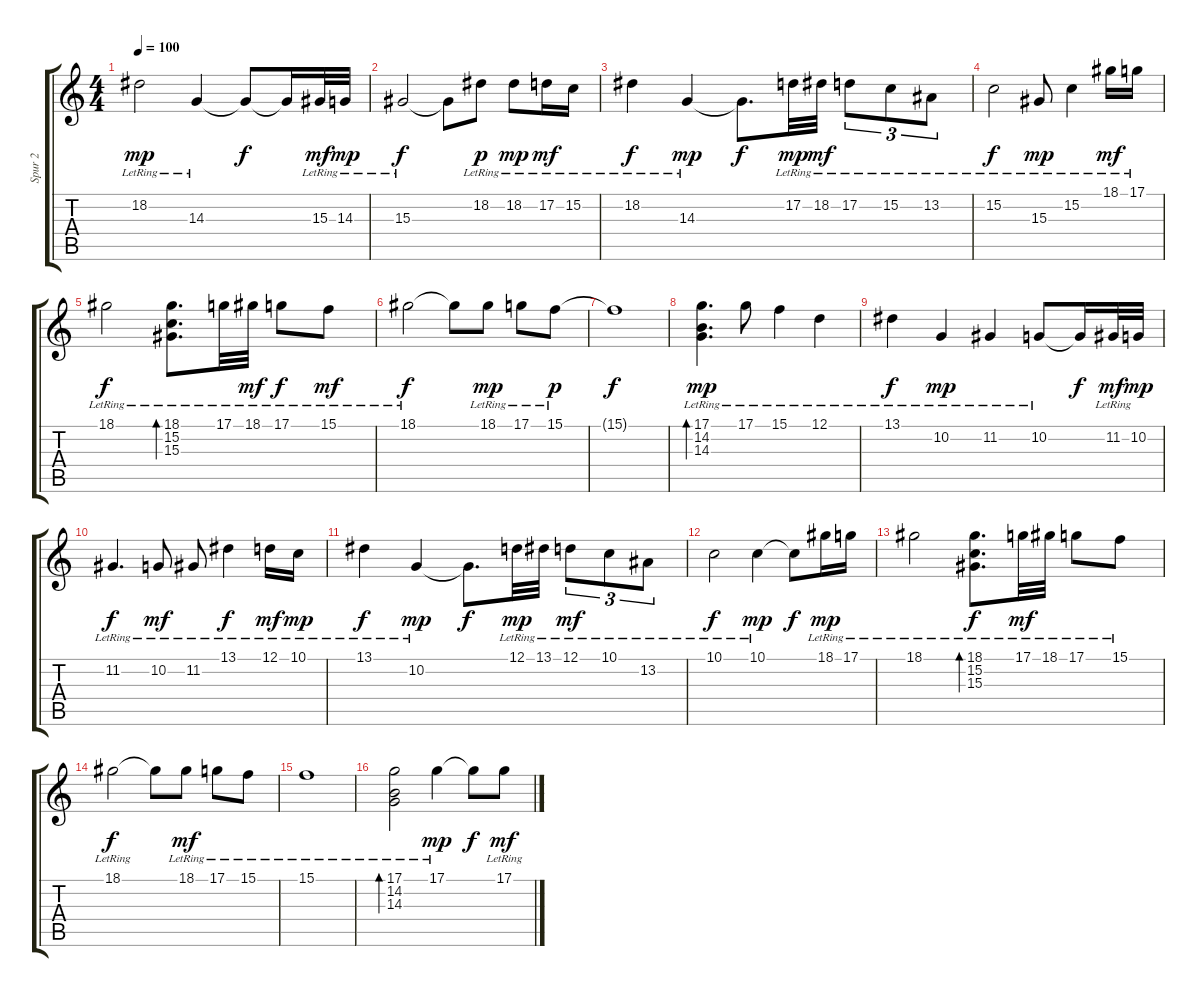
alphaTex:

\track ("Spur 2" "Spur 2") {instrument acousticgrandpiano}
\staff {score tabs}
\tuning (D4 A3 F3 C3 G2 D2) {hide}
\ts (4 4)
\tempo 100
\clef g2
\ks c
18.2{lr}.2{dy mp} 14.3{lr}.4 14.3{t}.8{dy f} 14.3{t}.16 15.3{lr}.32{dy mf} 14.3{lr}.32{dy mp} |
15.3{lr}.2{dy f} 15.3{t}.8 18.2{lr}.8{dy p} 18.2{lr}.8{dy mp} 17.2{lr}.16{dy mf} 15.2{lr}.16 |
18.2{lr}.4{dy f} 14.3{lr}.4{dy mp} 14.3{t}.8{d dy f} 17.2{lr}.32{dy mp} 18.2{lr}.32{dy mf} 17.2{lr}.8{tu (3 2)} 15.2{lr}.8{tu (3 2)} 13.2{lr}.8{tu (3 2)} |
15.2{lr}.2{dy f} 15.3{lr}.8{dy mp} 15.2{lr}.4 18.1{lr}.16{dy mf} 17.1{lr}.16 |
18.1{lr}.2{dy f} (18.1{lr} 15.2{lr} 15.3{lr}).8{d bd 480} 17.1{lr}.32 18.1{lr}.32{dy mf} 17.1{lr}.8{dy f} 15.1{lr}.8{dy mf} |
18.1{lr}.2{dy f} 18.1{t}.8 18.1{lr}.8{dy mp} 17.1{lr}.8 15.1{lr}.8{dy p} |
15.1{t}.1{dy f} |
(17.1{lr} 14.2{lr} 14.3{lr}).4{d bd 480 dy mp} 17.1{lr}.8 15.1{lr}.4 12.1{lr}.4 |
13.1{lr}.4{dy f} 10.2{lr}.4{dy mp} 11.2{lr}.4 10.2{lr}.8 10.2{t}.16{dy f} 11.2{lr}.32{dy mf} 10.2{lr}.32{dy mp} |
11.2{lr}.4{d dy f} 10.2{lr}.8{dy mf} 11.2{lr}.8 13.1{lr}.4{dy f} 12.1{lr}.16{dy mf} 10.1{lr}.16{dy mp} |
13.1{lr}.4{dy f} 10.2{lr}.4{dy mp} 10.2{t}.8{d dy f} 12.1{lr}.32{dy mp} 13.1{lr}.32 12.1{lr}.8{tu (3 2) dy mf} 10.1{lr}.8{tu (3 2)} 13.2{lr}.8{tu (3 2)} |
10.1{lr}.2{dy f} 10.1{lr}.4{dy mp} 10.1{t}.8{dy f} 18.1{lr}.16{dy mp} 17.1{lr}.16 |
18.1{lr}.2 (18.1{lr} 15.2{lr} 15.3{lr}).8{d bd 480 dy f} 17.1{lr}.32{dy mf} 18.1{lr}.32 17.1{lr}.8 15.1{lr}.8 |
18.1{lr}.2{dy f} 18.1{t}.8 18.1{lr}.8{dy mf} 17.1{lr}.8 15.1{lr}.8 |
15.1{lr}.1 |
(17.1{lr} 14.2{lr} 14.3{lr}).2{bd 240} 17.1{lr}.4{dy mp} 17.1{t}.8{dy f} 17.1{lr}.8{dy mf}
